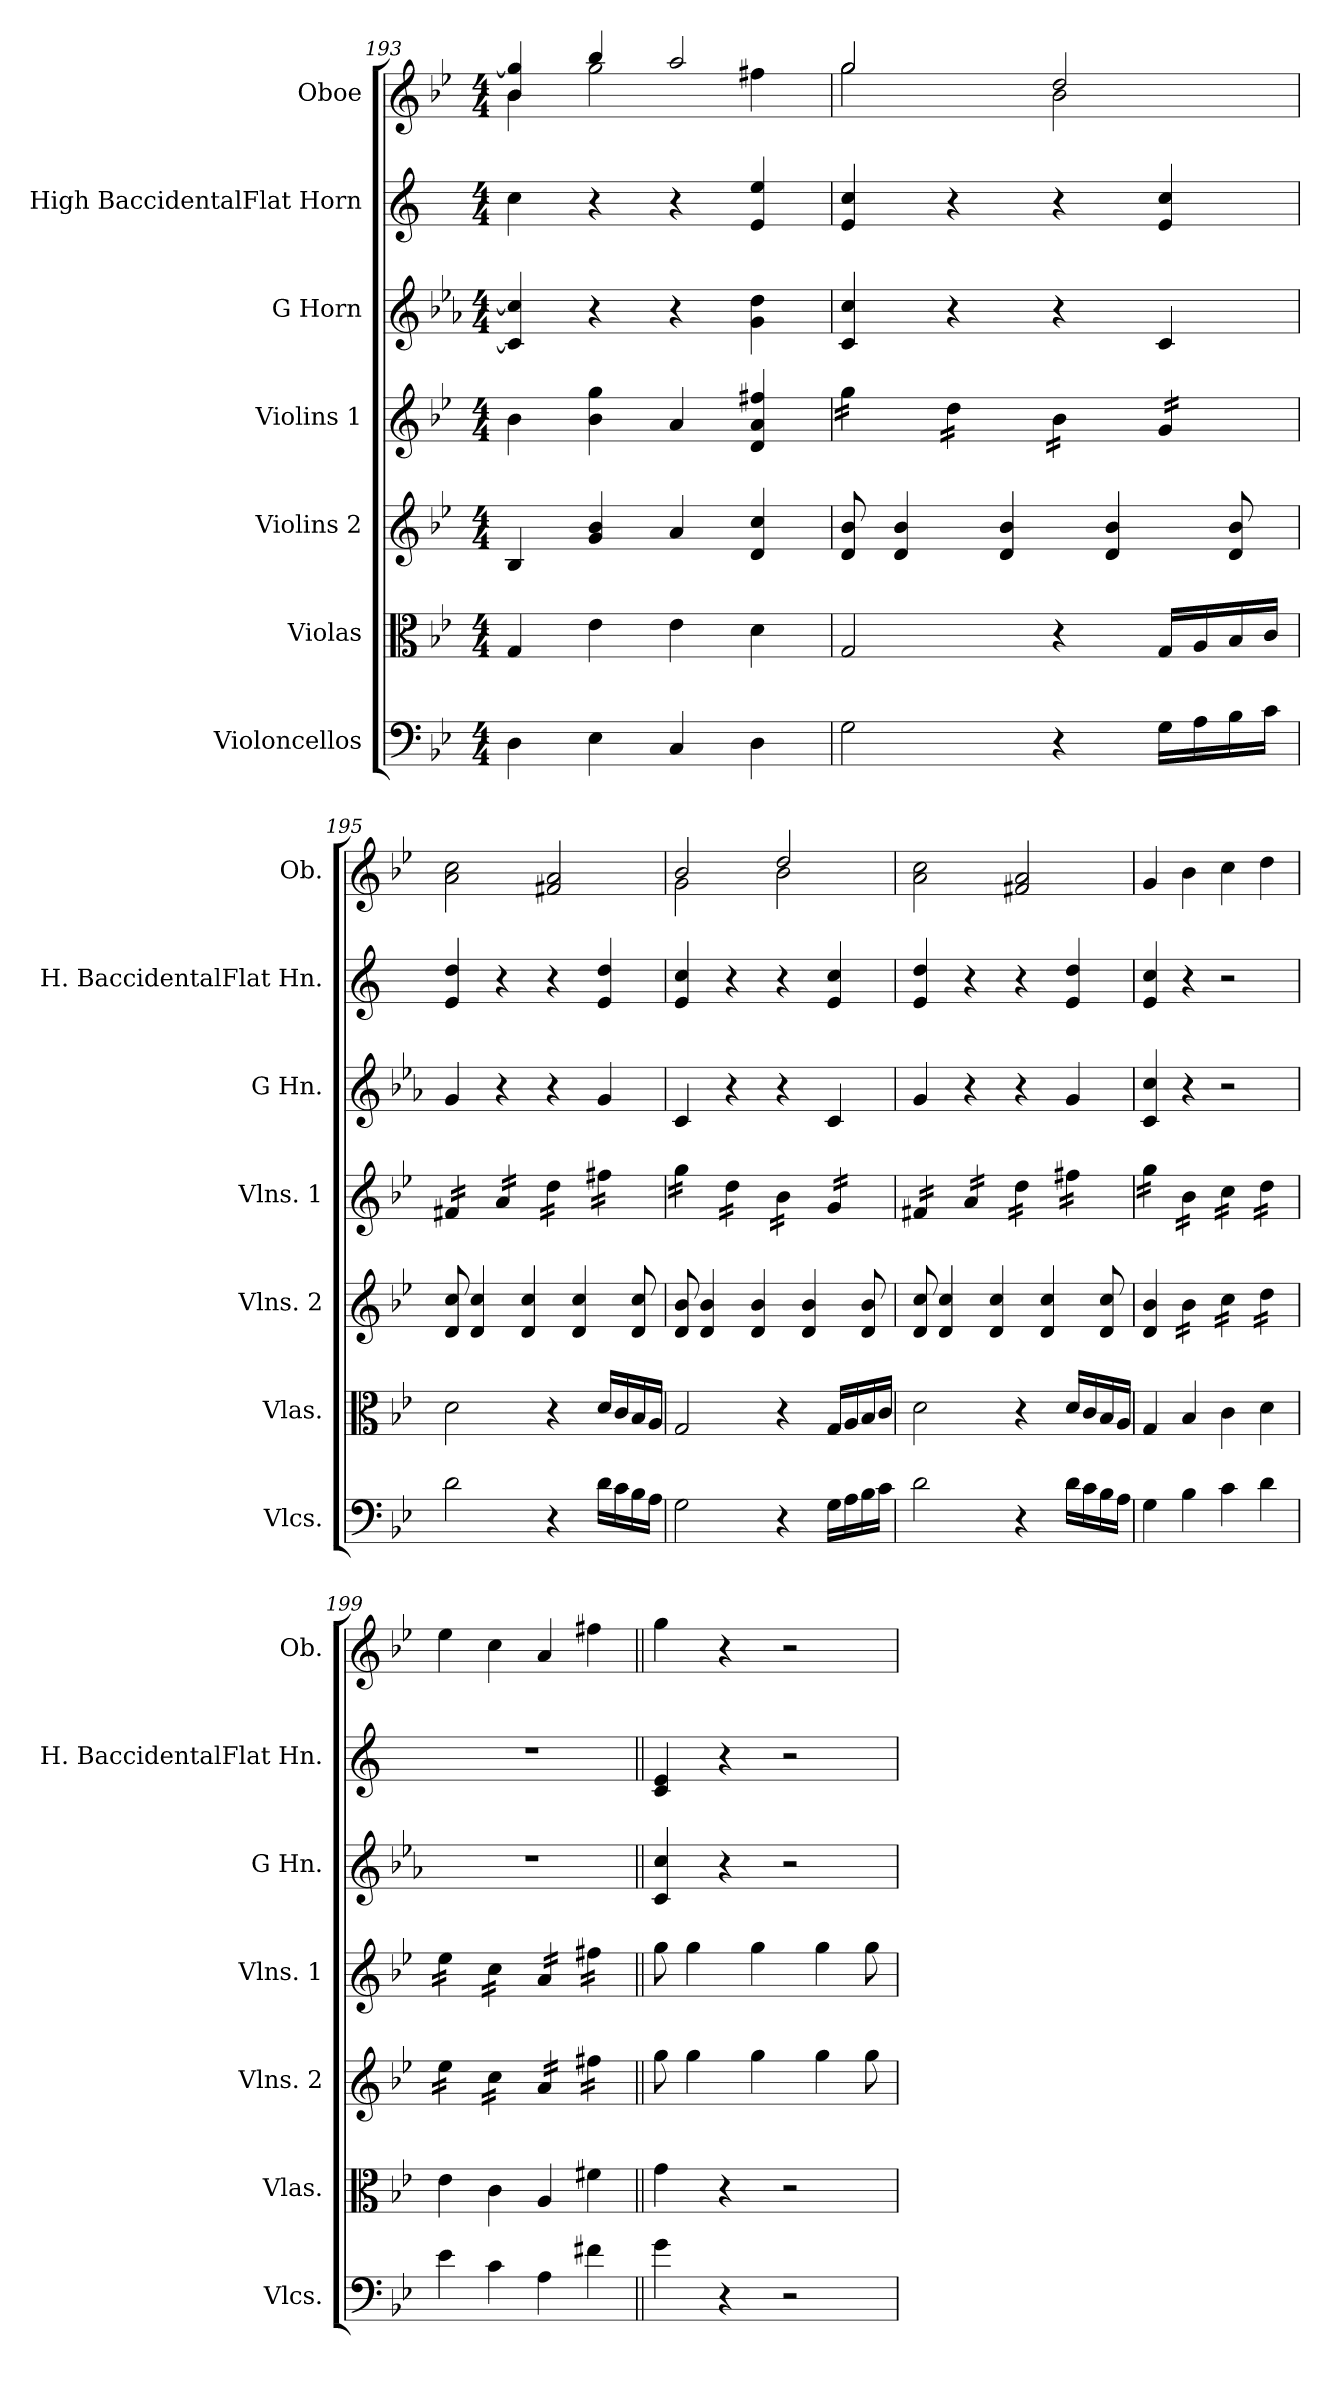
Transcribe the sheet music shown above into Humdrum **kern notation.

**kern	**kern	**kern	**kern	**kern	**kern	**kern
*part7	*part6	*part5	*part4	*part3	*part2	*part1
*staff7	*staff6	*staff5	*staff4	*staff3	*staff2	*staff1
*I"Violoncellos	*I"Violas	*I"Violins 2	*I"Violins 1	*I"G Horn	*I"High BaccidentalFlat Horn	*I"Oboe
*I'Vlcs.	*I'Vlas.	*I'Vlns. 2	*I'Vlns. 1	*I'G Hn.	*I'H. BaccidentalFlat Hn.	*I'Ob.
!!LO:LB:g=z
*clefF4	*clefC3	*clefG2	*clefG2	*clefG2	*clefG2	*clefG2
*	*	*	*	*ITrd3c5	*ITrd1c2	*
*k[b-e-]	*k[b-e-]	*k[b-e-]	*k[b-e-]	*k[b-e-]	*k[b-e-]	*k[b-e-]
*M4/4	*M4/4	*M4/4	*M4/4	*M4/4	*M4/4	*M4/4
=193	=193	=193	=193	=193	=193	=193
*	*	*	*	*	*	*^
4Di\	4Gj/	4B-Z/	4b-Z\	4Gj/] 4gj/]	4b-Z\	4b-Z/ 4ggj/]	4b-Z\
4E-j\	4e-j\	4gZ/ 4b-i/	4b-i\ 4ggZ\	4r	4r	4bb-i/	2ggZ\
4CZ/	4e-i\	4aj/	4aj/	4r	4r	2aaj/	.
4D\	4d\	4d/ 4cc/	4d/ 4a/ 4ff#X/	4d\ 4a\	4d/ 4dd/	.	4ff#X\
!!LO:PB:g=z	!!
=194	=194	=194	=194	=194	=194	=194	=194
*	*	*	*tremolo	*	*	*	*
2Gj\	2Gj/	8di/ 8b-Z/	16ggj\LL	4Gj/ 4gj/	4di/ 4b-Z/	2ggj/	2ggj\
.	.	.	16ggj\	.	.	.	.
.	.	4d/ 4b-/	16ggj\	.	.	.	.
.	.	.	16ggj\JJ	.	.	.	.
.	.	.	16dd\LL	4r	4r	.	.
.	.	.	16dd\	.	.	.	.
.	.	4d/ 4b-/	16dd\	.	.	.	.
.	.	.	16dd\JJ	.	.	.	.
4r	4r	.	16b-j\LL	4r	4r	2ddZ/	2b-j\
.	.	.	16b-j\	.	.	.	.
.	.	4d/ 4b-/	16b-j\	.	.	.	.
.	.	.	16b-j\JJ	.	.	.	.
16G\LL	16G/LL	.	16g/LL	4G/	4d/ 4b-/	.	.
16A\	16A/	.	16g/	.	.	.	.
16B-\	16B-/	8d/ 8b-/	16g/	.	.	.	.
16c\JJ	16c/JJ	.	16g/JJ	.	.	.	.
*	*	*	*	*	*	*v	*v
=195	=195	=195	=195	=195	=195	=195
2dj\	2dj\	8dj/ 8ccV/	16f#XZ/LL	4dj/	4dj/ 4ccV/	2ai\ 2ccV\
.	.	.	16f#XZ/	.	.	.
.	.	4d/ 4cc/	16f#XZ/	.	.	.
.	.	.	16f#XZ/JJ	.	.	.
.	.	.	16a/LL	4r	4r	.
.	.	.	16a/	.	.	.
.	.	4d/ 4cc/	16a/	.	.	.
.	.	.	16a/JJ	.	.	.
4r	4r	.	16ddj\LL	4r	4r	2f#XZ/ 2ai/
.	.	.	16ddj\	.	.	.
.	.	4d/ 4cc/	16ddj\	.	.	.
.	.	.	16ddj\JJ	.	.	.
16d\LL	16d/LL	.	16ff#X\LL	4d/	4d/ 4cc/	.
16c\	16c/	.	16ff#X\	.	.	.
16B-\	16B-/	8d/ 8cc/	16ff#X\	.	.	.
16A\JJ	16A/JJ	.	16ff#X\JJ	.	.	.
=196	=196	=196	=196	=196	=196	=196
*	*	*	*	*	*	*^
2Gj\	2Gj/	8di/ 8b-Z/	16ggj\LL	4Gj/	4di/ 4b-Z/	2b-Z/	2gj\
.	.	.	16ggj\	.	.	.	.
.	.	4d/ 4b-/	16ggj\	.	.	.	.
.	.	.	16ggj\JJ	.	.	.	.
.	.	.	16dd\LL	4r	4r	.	.
.	.	.	16dd\	.	.	.	.
.	.	4d/ 4b-/	16dd\	.	.	.	.
.	.	.	16dd\JJ	.	.	.	.
4r	4r	.	16b-j\LL	4r	4r	2ddZ/	2b-j\
.	.	.	16b-j\	.	.	.	.
.	.	4d/ 4b-/	16b-j\	.	.	.	.
.	.	.	16b-j\JJ	.	.	.	.
16G\LL	16G/LL	.	16g/LL	4G/	4d/ 4b-/	.	.
16A\	16A/	.	16g/	.	.	.	.
16B-\	16B-/	8d/ 8b-/	16g/	.	.	.	.
16c\JJ	16c/JJ	.	16g/JJ	.	.	.	.
*	*	*	*	*	*	*v	*v
=197	=197	=197	=197	=197	=197	=197
2dj\	2dj\	8dj/ 8ccV/	16f#XZ/LL	4dj/	4dj/ 4ccV/	2ai\ 2ccV\
.	.	.	16f#XZ/	.	.	.
.	.	4d/ 4cc/	16f#XZ/	.	.	.
.	.	.	16f#XZ/JJ	.	.	.
.	.	.	16a/LL	4r	4r	.
.	.	.	16a/	.	.	.
.	.	4d/ 4cc/	16a/	.	.	.
.	.	.	16a/JJ	.	.	.
4r	4r	.	16ddj\LL	4r	4r	2f#XZ/ 2ai/
.	.	.	16ddj\	.	.	.
.	.	4d/ 4cc/	16ddj\	.	.	.
.	.	.	16ddj\JJ	.	.	.
16d\LL	16d/LL	.	16ff#X\LL	4d/	4d/ 4cc/	.
16c\	16c/	.	16ff#X\	.	.	.
16B-\	16B-/	8d/ 8cc/	16ff#X\	.	.	.
16A\JJ	16A/JJ	.	16ff#X\JJ	.	.	.
!!LO:LB:g=z
=198	=198	=198	=198	=198	=198	=198
4Gj\	4Gj/	4di/ 4b-Z/	16ggj\LL	4Gj/ 4gj/	4di/ 4b-Z/	4gj/
.	.	.	16ggj\	.	.	.
.	.	.	16ggj\	.	.	.
.	.	.	16ggj\JJ	.	.	.
*	*	*tremolo	*	*	*	*
4B-\	4B-/	16b-\LL	16b-\LL	4r	4r	4b-\
.	.	16b-\	16b-\	.	.	.
.	.	16b-\	16b-\	.	.	.
.	.	16b-\JJ	16b-\JJ	.	.	.
4c\	4c\	16cc\LL	16cc\LL	2r	2r	4cc\
.	.	16cc\	16cc\	.	.	.
.	.	16cc\	16cc\	.	.	.
.	.	16cc\JJ	16cc\JJ	.	.	.
4d\	4d\	16dd\LL	16dd\LL	.	.	4dd\
.	.	16dd\	16dd\	.	.	.
.	.	16dd\	16dd\	.	.	.
.	.	16dd\JJ	16dd\JJ	.	.	.
!!LO:PB:g=z
=199	=199	=199	=199	=199	=199	=199
4e-\	4e-\	16ee-\LL	16ee-\LL	1r	1r	4ee-\
.	.	16ee-\	16ee-\	.	.	.
.	.	16ee-\	16ee-\	.	.	.
.	.	16ee-\JJ	16ee-\JJ	.	.	.
4c\	4c\	16cc\LL	16cc\LL	.	.	4cc\
.	.	16cc\	16cc\	.	.	.
.	.	16cc\	16cc\	.	.	.
.	.	16cc\JJ	16cc\JJ	.	.	.
4A\	4A/	16a/LL	16a/LL	.	.	4a/
.	.	16a/	16a/	.	.	.
.	.	16a/	16a/	.	.	.
.	.	16a/JJ	16a/JJ	.	.	.
4f#X\	4f#X\	16ff#X\LL	16ff#X\LL	.	.	4ff#X\
.	.	16ff#X\	16ff#X\	.	.	.
.	.	16ff#X\	16ff#X\	.	.	.
.	.	16ff#X\JJ	16ff#X\JJ	.	.	.
*	*	*	*Xtremolo	*	*	*
*	*	*Xtremolo	*	*	*	*
=200||	=200||	=200||	=200||	=200||	=200||	=200||
4gj\	4gj\	8ggj\	8ggj\	4Gj/ 4gj/	4B-Z/ 4di/	4ggj\
.	.	4gg\	4gg\	.	.	.
4r	4r	.	.	4r	4r	4r
.	.	4gg\	4gg\	.	.	.
2r	2r	.	.	2r	2r	2r
.	.	4gg\	4gg\	.	.	.
.	.	8gg\	8gg\	.	.	.
=	=	=	=	=	=	=
*-	*-	*-	*-	*-	*-	*-
